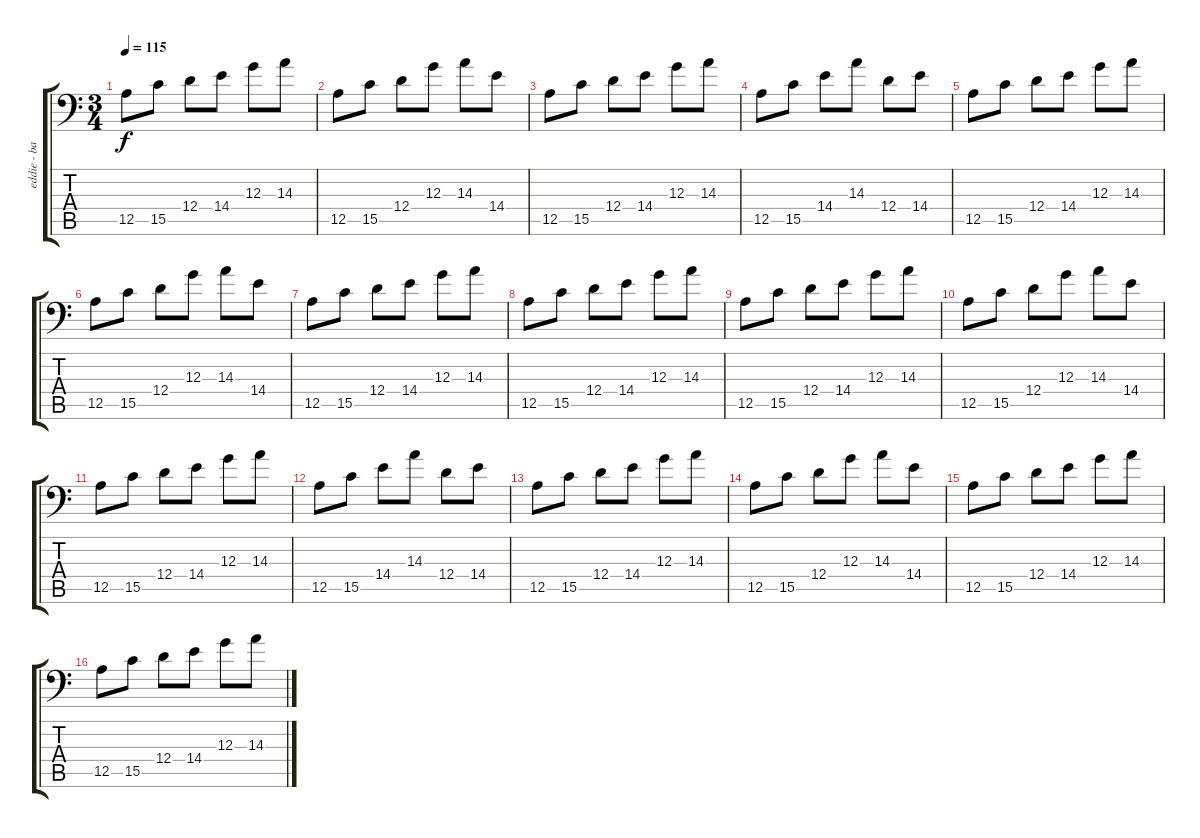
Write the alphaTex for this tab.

\track ("eddie - bass" "eddie - ba") {instrument electricbassfinger}
\staff {score tabs}
\tuning (E4 B3 G2 D2 A1 E1) {hide}
\ts (3 4)
\tempo 115
\clef f4
\ks c
12.5.8{dy f} 15.5.8 12.4.8 14.4.8 12.3.8 14.3.8 |
12.5.8 15.5.8 12.4.8 12.3.8 14.3.8 14.4.8 |
12.5.8 15.5.8 12.4.8 14.4.8 12.3.8 14.3.8 |
12.5.8 15.5.8 14.4.8 14.3.8 12.4.8 14.4.8 |
12.5.8 15.5.8 12.4.8 14.4.8 12.3.8 14.3.8 |
12.5.8 15.5.8 12.4.8 12.3.8 14.3.8 14.4.8 |
12.5.8 15.5.8 12.4.8 14.4.8 12.3.8 14.3.8 |
12.5.8 15.5.8 12.4.8 14.4.8 12.3.8 14.3.8 |
12.5.8 15.5.8 12.4.8 14.4.8 12.3.8 14.3.8 |
12.5.8 15.5.8 12.4.8 12.3.8 14.3.8 14.4.8 |
12.5.8 15.5.8 12.4.8 14.4.8 12.3.8 14.3.8 |
12.5.8 15.5.8 14.4.8 14.3.8 12.4.8 14.4.8 |
12.5.8 15.5.8 12.4.8 14.4.8 12.3.8 14.3.8 |
12.5.8 15.5.8 12.4.8 12.3.8 14.3.8 14.4.8 |
12.5.8 15.5.8 12.4.8 14.4.8 12.3.8 14.3.8 |
12.5.8 15.5.8 12.4.8 14.4.8 12.3.8 14.3.8
